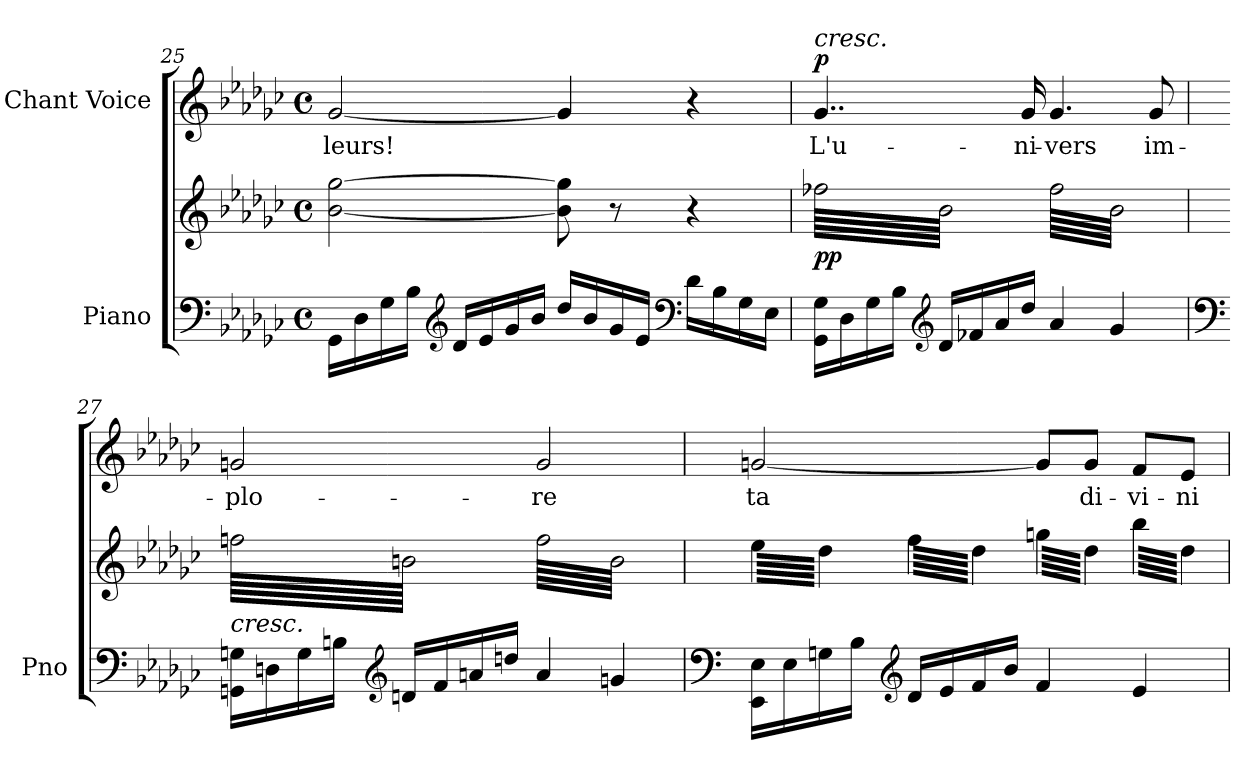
**kern	**kern	**dynam	**kern	**text	**dynam
*part2	*part2	*part2	*part1	*part1	*part1
*staff3	*staff2	*staff2/3	*staff1	*staff1	*staff1
*I"Piano	*	*	*I"Chant Voice	*	*
*I'Pno	*	*	*	*	*
*clefF4	*clefG2	*	*clefG2	*	*
*k[b-e-a-d-g-c-]	*k[b-e-a-d-g-c-]	*	*k[b-e-a-d-g-c-]	*	*
*M4/4	*M4/4	*	*M4/4	*	*
*met(c)	*met(c)	*	*met(c)	*	*
=25	=25	=25	=25	=25	=25
!	!	!	!	!LO:LY:b	!
16GG-\LL	[2b-\ [2gg-\	.	[2g-/	-leurs!	.
16D-\	.	.	.	.	.
16G-\	.	.	.	.	.
16B-\JJ	.	.	.	.	.
*clefG2	*	*	*	*	*
16d-/LL	.	.	.	.	.
16e-/	.	.	.	.	.
16g-/	.	.	.	.	.
16b-/JJ	.	.	.	.	.
16dd-/LL	8b-\] 8gg-\]	.	4g-/]	.	.
16b-/	.	.	.	.	.
16g-/	8r	.	.	.	.
16e-/JJ	.	.	.	.	.
*clefF4	*	*	*	*	*
16d-\LL	4r	.	4r	.	.
16B-\	.	.	.	.	.
16G-\	.	.	.	.	.
16E-\JJ	.	.	.	.	.
!!LO:LB:g=z
=26	=26	=26	=26	=26	=26
!	!	!	!LO:TX:a:i:t=cresc.	!	!
!	!	!LO:DY:b	!	!LO:LY:b	!LO:DY:a
*	*tremolo	*	*	*	*
16GG-\ 16G-\LL	64ff-X\LLLL	pp	4..g-/	L'u-	p
.	64b-\	.	.	.	.
.	64ff-X\	.	.	.	.
.	64b-\	.	.	.	.
16D-\	64ff-X\	.	.	.	.
.	64b-\	.	.	.	.
.	64ff-X\	.	.	.	.
.	64b-\	.	.	.	.
16G-\	64ff-X\	.	.	.	.
.	64b-\	.	.	.	.
.	64ff-X\	.	.	.	.
.	64b-\	.	.	.	.
16B-\JJ	64ff-X\	.	.	.	.
.	64b-\	.	.	.	.
.	64ff-X\	.	.	.	.
.	64b-\	.	.	.	.
*clefG2	*	*	*	*	*
16d-/LL	64ff-X\	.	.	.	.
.	64b-\	.	.	.	.
.	64ff-X\	.	.	.	.
.	64b-\	.	.	.	.
16f-X/	64ff-X\	.	.	.	.
.	64b-\	.	.	.	.
.	64ff-X\	.	.	.	.
.	64b-\	.	.	.	.
16a-/	64ff-X\	.	.	.	.
.	64b-\	.	.	.	.
.	64ff-X\	.	.	.	.
.	64b-\	.	.	.	.
!	!	!	!	!LO:LY:b	!
16dd-/JJ	64ff-X\	.	16g-/	-ni-	.
.	64b-\	.	.	.	.
.	64ff-X\	.	.	.	.
.	64b-\JJJJ	.	.	.	.
!	!	!	!	!LO:LY:b	!
4a-/	64ff-\LLLL	.	4.g-/	-vers	.
.	64b-\	.	.	.	.
.	64ff-\	.	.	.	.
.	64b-\	.	.	.	.
.	64ff-\	.	.	.	.
.	64b-\	.	.	.	.
.	64ff-\	.	.	.	.
.	64b-\	.	.	.	.
.	64ff-\	.	.	.	.
.	64b-\	.	.	.	.
.	64ff-\	.	.	.	.
.	64b-\	.	.	.	.
.	64ff-\	.	.	.	.
.	64b-\	.	.	.	.
.	64ff-\	.	.	.	.
.	64b-\	.	.	.	.
4g-/	64ff-\	.	.	.	.
.	64b-\	.	.	.	.
.	64ff-\	.	.	.	.
.	64b-\	.	.	.	.
.	64ff-\	.	.	.	.
.	64b-\	.	.	.	.
.	64ff-\	.	.	.	.
.	64b-\	.	.	.	.
!	!	!	!	!LO:LY:b	!
.	64ff-\	.	8g-/	im-	.
.	64b-\	.	.	.	.
.	64ff-\	.	.	.	.
.	64b-\	.	.	.	.
.	64ff-\	.	.	.	.
.	64b-\	.	.	.	.
.	64ff-\	.	.	.	.
.	64b-\JJJJ	.	.	.	.
=27	=27	=27	=27	=27	=27
*clefF4	*	*	*	*	*
!	!LO:TX:b:i:t=cresc.	!	!	!	!
!	!	!	!	!LO:LY:b	!
16GGn\ 16Gn\LL	64ffn\LLLL	.	2gn/	-plo-	.
.	64bn\	.	.	.	.
.	64ffn\	.	.	.	.
.	64bn\	.	.	.	.
16Dn\	64ffn\	.	.	.	.
.	64bn\	.	.	.	.
.	64ffn\	.	.	.	.
.	64bn\	.	.	.	.
16G\	64ffn\	.	.	.	.
.	64bn\	.	.	.	.
.	64ffn\	.	.	.	.
.	64bn\	.	.	.	.
16Bn\JJ	64ffn\	.	.	.	.
.	64bn\	.	.	.	.
.	64ffn\	.	.	.	.
.	64bn\	.	.	.	.
*clefG2	*	*	*	*	*
16dn/LL	64ffn\	.	.	.	.
.	64bn\	.	.	.	.
.	64ffn\	.	.	.	.
.	64bn\	.	.	.	.
16f/	64ffn\	.	.	.	.
.	64bn\	.	.	.	.
.	64ffn\	.	.	.	.
.	64bn\	.	.	.	.
16an/	64ffn\	.	.	.	.
.	64bn\	.	.	.	.
.	64ffn\	.	.	.	.
.	64bn\	.	.	.	.
16ddn/JJ	64ffn\	.	.	.	.
.	64bn\	.	.	.	.
.	64ffn\	.	.	.	.
.	64bn\JJJJ	.	.	.	.
!	!	!	!	!LO:LY:b	!
4a/	64ff\LLLL	.	2g/	-re	.
.	64b\	.	.	.	.
.	64ff\	.	.	.	.
.	64b\	.	.	.	.
.	64ff\	.	.	.	.
.	64b\	.	.	.	.
.	64ff\	.	.	.	.
.	64b\	.	.	.	.
.	64ff\	.	.	.	.
.	64b\	.	.	.	.
.	64ff\	.	.	.	.
.	64b\	.	.	.	.
.	64ff\	.	.	.	.
.	64b\	.	.	.	.
.	64ff\	.	.	.	.
.	64b\	.	.	.	.
4gn/	64ff\	.	.	.	.
.	64b\	.	.	.	.
.	64ff\	.	.	.	.
.	64b\	.	.	.	.
.	64ff\	.	.	.	.
.	64b\	.	.	.	.
.	64ff\	.	.	.	.
.	64b\	.	.	.	.
.	64ff\	.	.	.	.
.	64b\	.	.	.	.
.	64ff\	.	.	.	.
.	64b\	.	.	.	.
.	64ff\	.	.	.	.
.	64b\	.	.	.	.
.	64ff\	.	.	.	.
.	64b\JJJJ	.	.	.	.
=28	=28	=28	=28	=28	=28
*clefF4	*	*	*	*	*
!	!	!	!	!LO:LY:b	!
16EE-\ 16E-\LL	64ee-\LLLL	.	[2gn/	ta	.
.	64dd-\	.	.	.	.
.	64ee-\	.	.	.	.
.	64dd-\	.	.	.	.
16E-\	64ee-\	.	.	.	.
.	64dd-\	.	.	.	.
.	64ee-\	.	.	.	.
.	64dd-\	.	.	.	.
16Gn\	64ee-\	.	.	.	.
.	64dd-\	.	.	.	.
.	64ee-\	.	.	.	.
.	64dd-\	.	.	.	.
16B-\JJ	64ee-\	.	.	.	.
.	64dd-\	.	.	.	.
.	64ee-\	.	.	.	.
.	64dd-\JJJJ	.	.	.	.
*clefG2	*	*	*	*	*
16d-/LL	64ff\LLLL	.	.	.	.
.	64dd-\	.	.	.	.
.	64ff\	.	.	.	.
.	64dd-\	.	.	.	.
16e-/	64ff\	.	.	.	.
.	64dd-\	.	.	.	.
.	64ff\	.	.	.	.
.	64dd-\	.	.	.	.
16f/	64ff\	.	.	.	.
.	64dd-\	.	.	.	.
.	64ff\	.	.	.	.
.	64dd-\	.	.	.	.
16b-/JJ	64ff\	.	.	.	.
.	64dd-\	.	.	.	.
.	64ff\	.	.	.	.
.	64dd-\JJJJ	.	.	.	.
4f/	64ggn\LLLL	.	8g/L]	.	.
.	64dd-\	.	.	.	.
.	64ggn\	.	.	.	.
.	64dd-\	.	.	.	.
.	64ggn\	.	.	.	.
.	64dd-\	.	.	.	.
.	64ggn\	.	.	.	.
.	64dd-\	.	.	.	.
!	!	!	!	!LO:LY:b	!
.	64ggn\	.	8g/J	di-	.
.	64dd-\	.	.	.	.
.	64ggn\	.	.	.	.
.	64dd-\	.	.	.	.
.	64ggn\	.	.	.	.
.	64dd-\	.	.	.	.
.	64ggn\	.	.	.	.
.	64dd-\JJJJ	.	.	.	.
!	!	!	!	!LO:LY:b	!
4e-/	64bb-\LLLL	.	8f/L	-vi-	.
.	64dd-\	.	.	.	.
.	64bb-\	.	.	.	.
.	64dd-\	.	.	.	.
.	64bb-\	.	.	.	.
.	64dd-\	.	.	.	.
.	64bb-\	.	.	.	.
.	64dd-\	.	.	.	.
!	!	!	!	!LO:LY:b	!
.	64bb-\	.	8e-/J	-ni	.
.	64dd-\	.	.	.	.
.	64bb-\	.	.	.	.
.	64dd-\	.	.	.	.
.	64bb-\	.	.	.	.
.	64dd-\	.	.	.	.
.	64bb-\	.	.	.	.
.	64dd-\JJJJ	.	.	.	.
*	*Xtremolo	*	*	*	*
.	.	.	.	.	.
.	.	.	.	.	.
.	.	.	.	.	.
.	.	.	.	.	.
.	.	.	.	.	.
.	.	.	.	.	.
.	.	.	.	.	.
.	.	.	.	.	.
=	=	=	=	=	=
*-	*-	*-	*-	*-	*-
